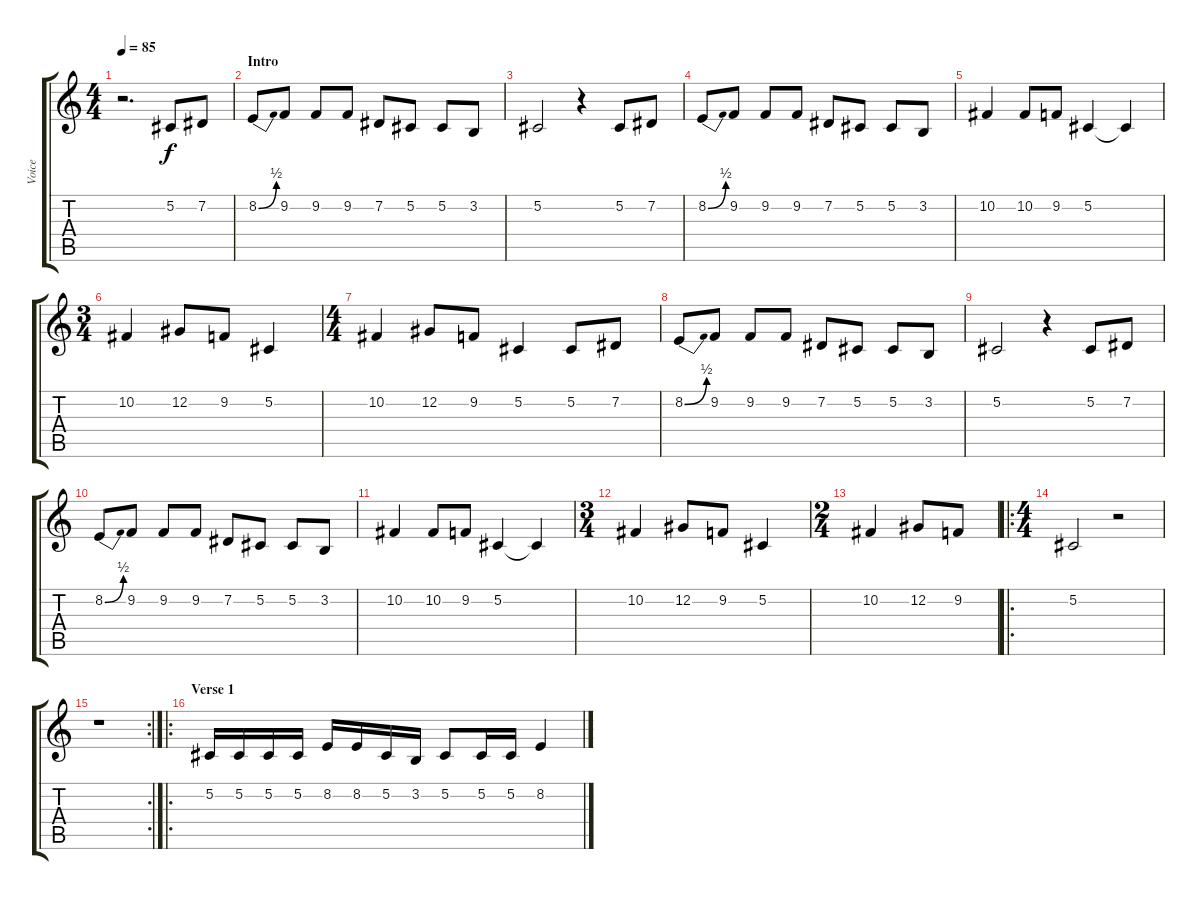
\track ("Voice" "Voice") {instrument tangoaccordion}
\staff {score tabs}
\tuning (Db4 Ab3 Gb3 Db3 Ab2 Db2) {hide}
\ts (4 4)
\tempo 85
\clef g2
\ks c
r.2{d dy f instrument tangoaccordion} 5.2.8 7.2.8 |
\section ("" "Intro")
8.2{be (bend 0 0 60 2)}.8 9.2.8 9.2.8 9.2.8 7.2.8 5.2.8 5.2.8 3.2.8 |
5.2.2 r.4 5.2.8 7.2.8 |
8.2{be (bend 0 0 60 2)}.8 9.2.8 9.2.8 9.2.8 7.2.8 5.2.8 5.2.8 3.2.8 |
10.2.4 10.2.8 9.2.8 5.2.4 5.2{t}.4 |
\ts (3 4)
10.2.4 12.2.8 9.2.8 5.2.4 |
\ts (4 4)
10.2.4 12.2.8 9.2.8 5.2.4 5.2.8 7.2.8 |
8.2{be (bend 0 0 60 2)}.8 9.2.8 9.2.8 9.2.8 7.2.8 5.2.8 5.2.8 3.2.8 |
5.2.2 r.4 5.2.8 7.2.8 |
8.2{be (bend 0 0 60 2)}.8 9.2.8 9.2.8 9.2.8 7.2.8 5.2.8 5.2.8 3.2.8 |
10.2.4 10.2.8 9.2.8 5.2.4 5.2{t}.4 |
\ts (3 4)
10.2.4 12.2.8 9.2.8 5.2.4 |
\ts (2 4)
10.2.4 12.2.8 9.2.8 |
\ro
\ts (4 4)
5.2.2 r.2 |
\rc 2
r.1 |
\ro
\section ("" "Verse 1")
5.2.16 5.2.16 5.2.16 5.2.16 8.2.16 8.2.16 5.2.16 3.2.16 5.2.8 5.2.16 5.2.16 8.2.4
